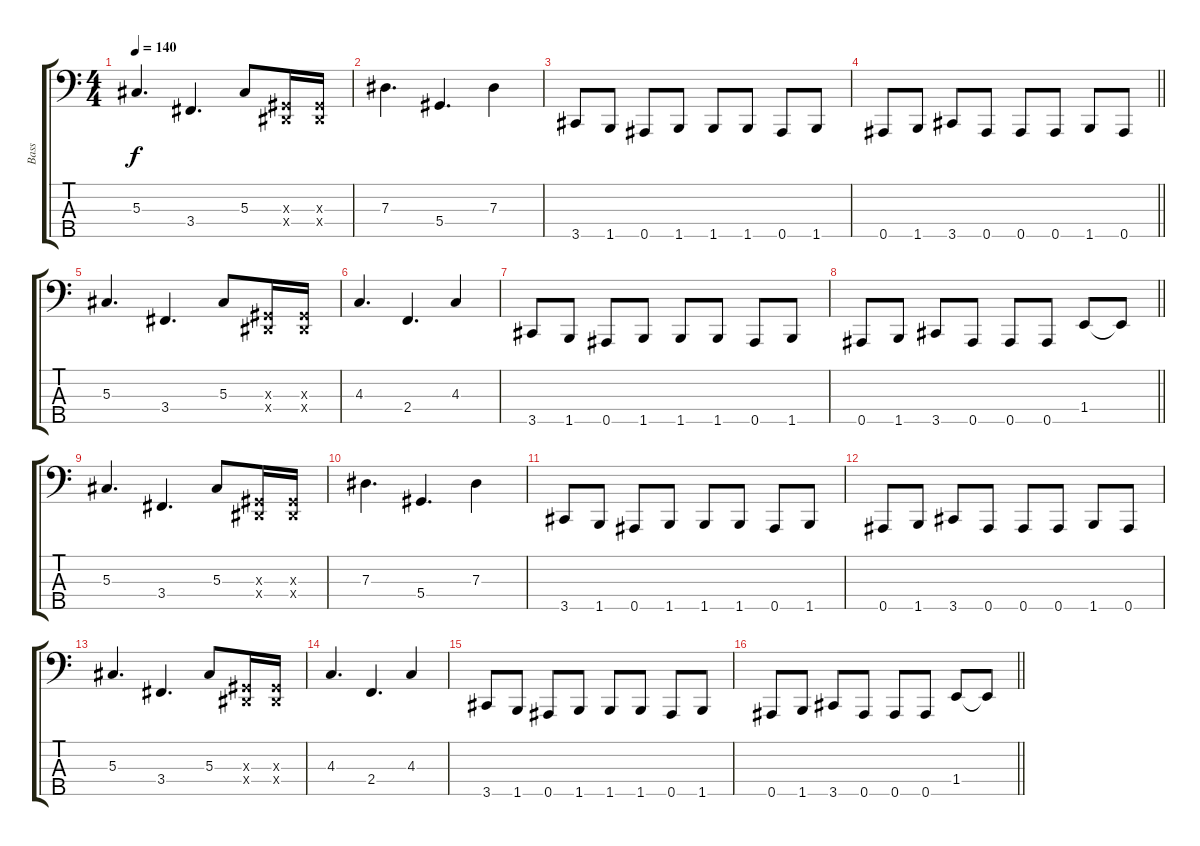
\track ("Bass" "Bass") {instrument electricbassfinger}
\staff {score tabs}
\tuning (Gb2 Db2 Ab1 Eb1 Bb0) {hide}
\ts (4 4)
\tempo 140
\clef f4
\ks c
5.3.4{d dy f} 3.4.4{d} 5.3.8 (0.3{x} 0.4{x}).16 (0.3{x} 0.4{x}).16 |
7.3.4{d} 5.4.4{d} 7.3.4 |
3.5.8 1.5.8 0.5.8 1.5.8 1.5.8 1.5.8 0.5.8 1.5.8 |
\barLineRight lightlight
0.5.8 1.5.8 3.5.8 0.5.8 0.5.8 0.5.8 1.5.8 0.5.8 |
5.3.4{d} 3.4.4{d} 5.3.8 (0.3{x} 0.4{x}).16 (0.3{x} 0.4{x}).16 |
4.3.4{d} 2.4.4{d} 4.3.4 |
3.5.8 1.5.8 0.5.8 1.5.8 1.5.8 1.5.8 0.5.8 1.5.8 |
\barLineRight lightlight
0.5.8 1.5.8 3.5.8 0.5.8 0.5.8 0.5.8 1.4.8 1.4{t}.8 |
5.3.4{d} 3.4.4{d} 5.3.8 (0.3{x} 0.4{x}).16 (0.3{x} 0.4{x}).16 |
7.3.4{d} 5.4.4{d} 7.3.4 |
3.5.8 1.5.8 0.5.8 1.5.8 1.5.8 1.5.8 0.5.8 1.5.8 |
0.5.8 1.5.8 3.5.8 0.5.8 0.5.8 0.5.8 1.5.8 0.5.8 |
5.3.4{d} 3.4.4{d} 5.3.8 (0.3{x} 0.4{x}).16 (0.3{x} 0.4{x}).16 |
4.3.4{d} 2.4.4{d} 4.3.4 |
3.5.8 1.5.8 0.5.8 1.5.8 1.5.8 1.5.8 0.5.8 1.5.8 |
\barLineRight lightlight
0.5.8 1.5.8 3.5.8 0.5.8 0.5.8 0.5.8 1.4.8 1.4{t}.8
